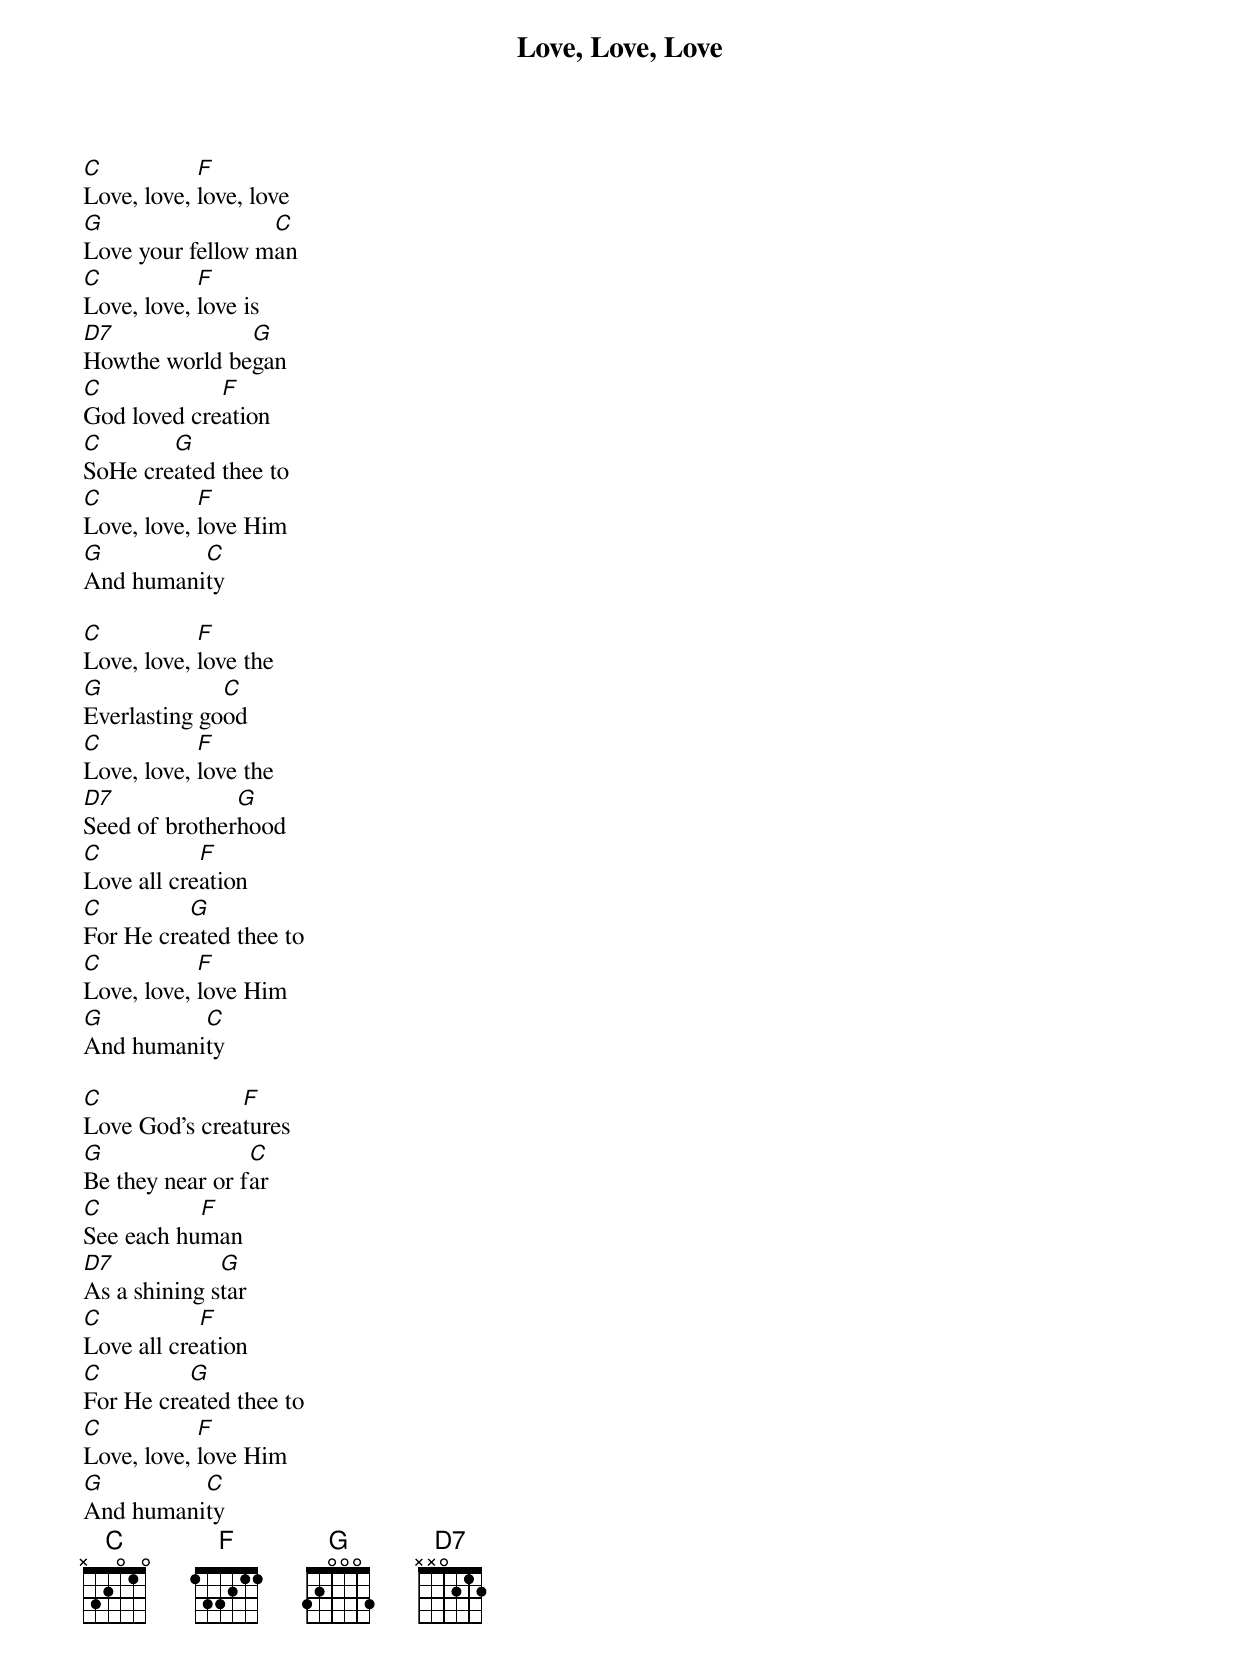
{title: Love, Love, Love}
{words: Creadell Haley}
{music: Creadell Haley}

[C]Love, love, [F]love, love
[G]Love your fellow m[C]an
[C]Love, love, [F]love is
[D7]Howthe world be[G]gan
[C]God loved cre[F]ation
[C]SoHe cre[G]ated thee to
[C]Love, love, [F]love Him
[G]And humani[C]ty

[C]Love, love, [F]love the
[G]Everlasting go[C]od
[C]Love, love, [F]love the
[D7]Seed of brother[G]hood
[C]Love all cre[F]ation
[C]For He cre[G]ated thee to
[C]Love, love, [F]love Him
[G]And humani[C]ty

[C]Love God’s crea[F]tures
[G]Be they near or f[C]ar
[C]See each hu[F]man
[D7]As a shining s[G]tar
[C]Love all cre[F]ation
[C]For He cre[G]ated thee to
[C]Love, love, [F]love Him
[G]And humani[C]ty
